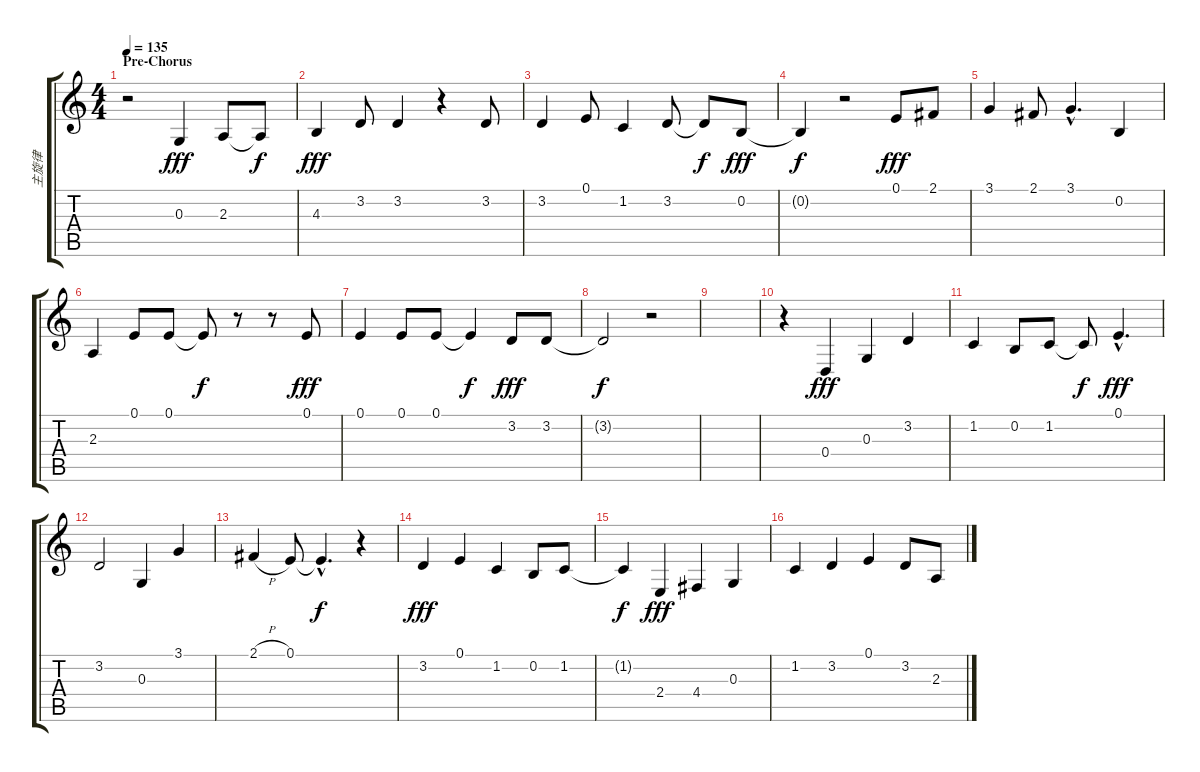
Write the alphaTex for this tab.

\track ("主旋律" "主旋律") {instrument synthvoice}
\staff {score tabs}
\tuning (E4 B3 G3 D3 A2 E2) {hide}
\ts (4 4)
\section ("" "Pre-Chorus")
\tempo 135
\clef g2
\ks c
r.2{dy f} 0.3.4{dy fff} 2.3.8 2.3{t}.8{dy f} |
4.3.4{dy fff} 3.2.8 3.2.4 r.4 3.2.8 |
3.2.4 0.1.8 1.2.4 3.2.8 3.2{t}.8{dy f} 0.2.8{dy fff} |
0.2{t}.4{dy f} r.2 0.1.8{dy fff} 2.1.8 |
3.1.4 2.1.8 3.1{hac}.4{d} 0.2.4 |
2.3.4 0.1.8 0.1.8 0.1{t}.8{dy f} r.8 r.8 0.1.8{dy fff} |
0.1.4 0.1.8 0.1.8 0.1{t}.4{dy f} 3.2.8{dy fff} 3.2.8 |
3.2{t}.2{dy f} r.2 |
|
r.4 0.4.4{dy fff} 0.3.4 3.2.4 |
1.2.4 0.2.8 1.2.8 1.2{t}.8{dy f} 0.1{hac}.4{d dy fff} |
3.2.2 0.3.4 3.1.4 |
2.1{h}.4 0.1.8 0.1{hac t}.4{d dy f} r.4 |
3.2.4{dy fff} 0.1.4 1.2.4 0.2.8 1.2.8 |
1.2{t}.4{dy f} 2.4.4{dy fff} 4.4.4 0.3.4 |
1.2.4 3.2.4 0.1.4 3.2.8 2.3.8
